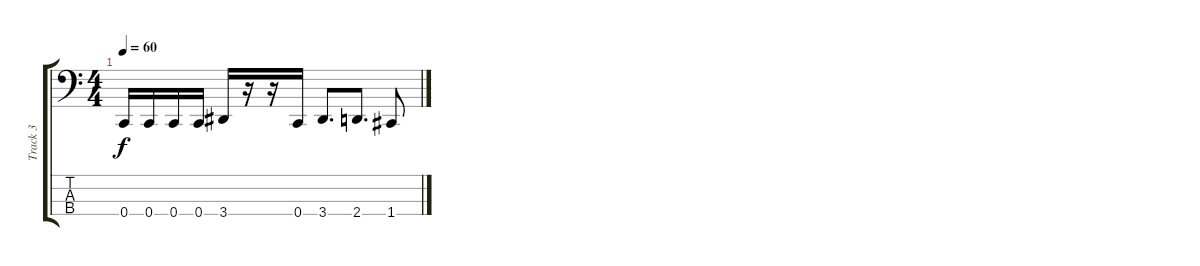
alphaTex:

\track ("Track 3" "Track 3") {instrument electricbassfinger}
\staff {score tabs}
\tuning (Eb2 Bb1 F1 C1) {hide}
\ts (4 4)
\tempo 60
\clef f4
\ks c
0.4.16{dy f} 0.4.16 0.4.16 0.4.16 3.4.16 r.16 r.16 0.4.16 3.4.8{d} 2.4.8{d} 1.4.8
